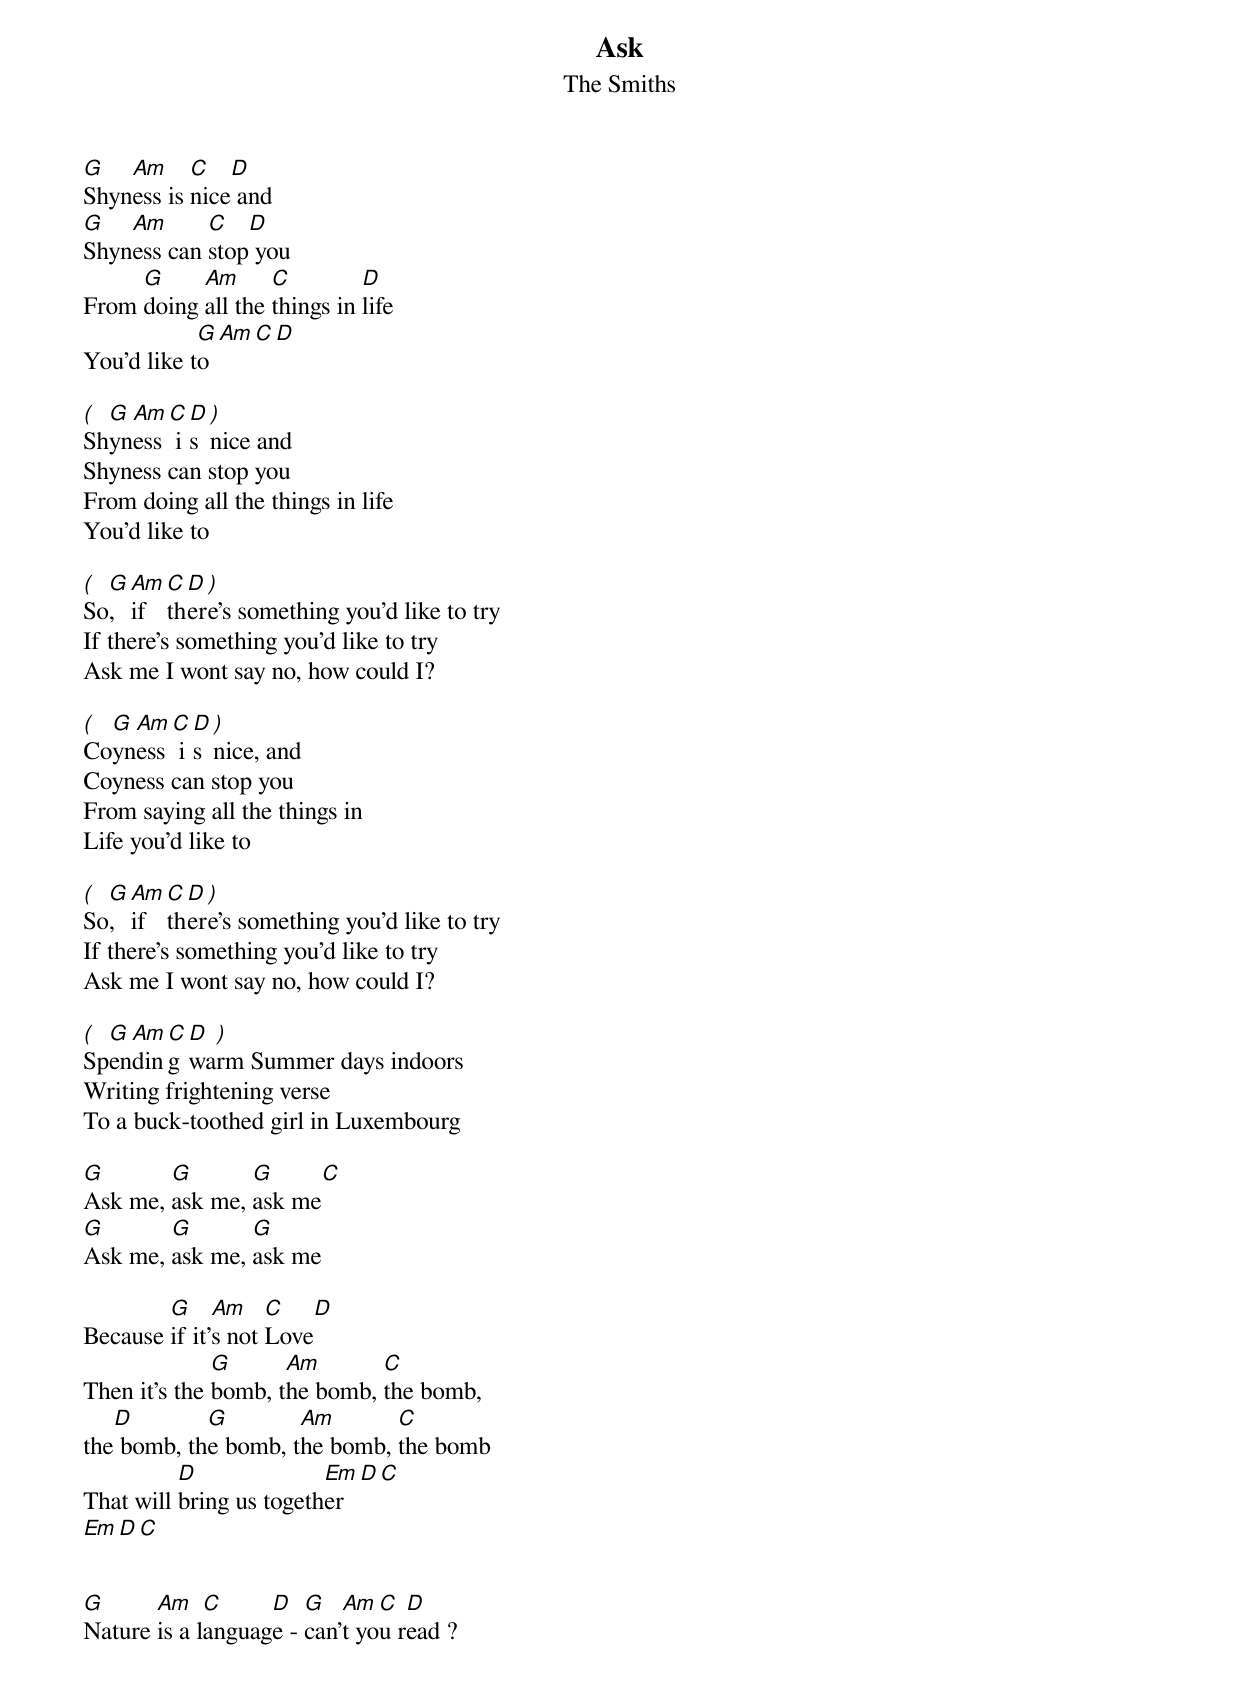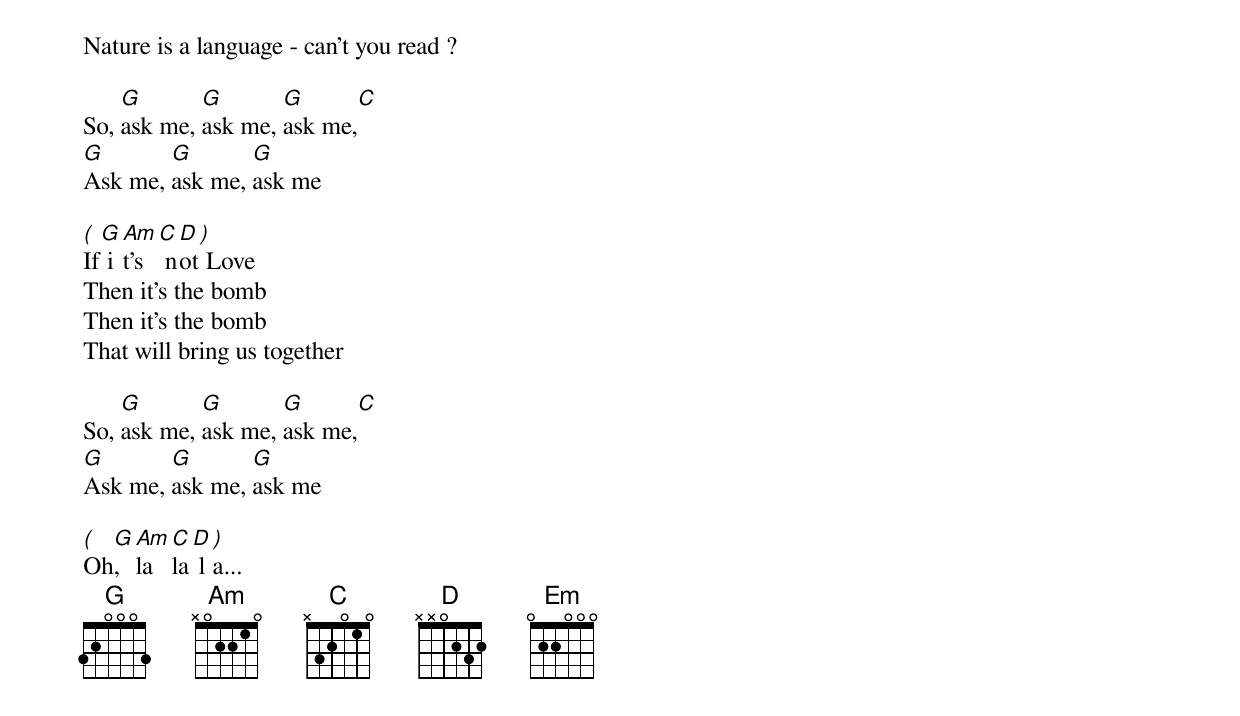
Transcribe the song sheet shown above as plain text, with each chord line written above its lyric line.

Ask
The Smiths

G   Am     C   D
Shyness is nice and
G   Am      C   D
Shyness can stop you
     G     Am      C         D
From doing all the things in life
            G   Am   C   D
You'd like to

( G Am C D )
Shyness is nice and
Shyness can stop you
From doing all the things in life
You'd like to

( G Am C D )
So, if there's something you'd like to try
If there's something you'd like to try
Ask me I wont say no, how could I?

( G Am C D )
Coyness is nice, and
Coyness can stop you
From saying all the things in
Life you'd like to

( G Am C D )
So, if there's something you'd like to try
If there's something you'd like to try
Ask me I wont say no, how could I?

( G Am C D )
Spending warm Summer days indoors
Writing frightening verse
To a buck-toothed girl in Luxembourg

G       G       G            C
Ask me, ask me, ask me
G       G       G
Ask me, ask me, ask me

        G     Am    C    D
Because if it's not Love
              G      Am       C
Then it's the bomb, the bomb, the bomb,
   D        G        Am       C
the bomb, the bomb, the bomb, the bomb
          D              Em   D   C
That will bring us together
Em   D   C


G      Am    C     D   G   Am  C  D
Nature is a language - can't you read ?
Nature is a language - can't you read ?

    G       G       G           C
So, ask me, ask me, ask me,
G       G       G
Ask me, ask me, ask me

( G Am C D )
If it's not Love
Then it's the bomb
Then it's the bomb
That will bring us together

    G       G       G          C
So, ask me, ask me, ask me,
G       G       G
Ask me, ask me, ask me

( G Am C D )
Oh, la la la...
